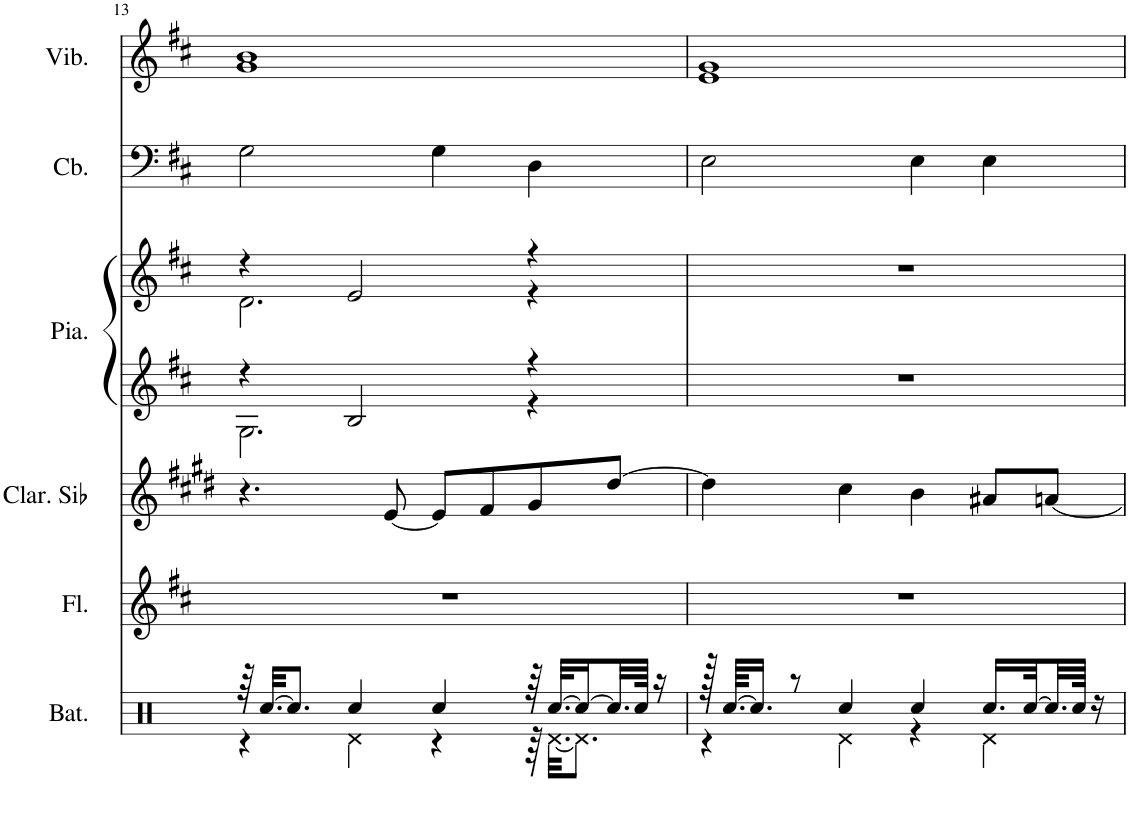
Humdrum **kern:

**kern	**kern	**kern	**kern	**kern	**kern	**kern
*part6	*part5	*part4	*part3	*part3	*part2	*part1
*staff7	*staff6	*staff5	*staff4	*staff3	*staff2	*staff1
*I"Batterie, Drums	*I"Flûte, Flute	*I"Clarinette en Sib	*I"Piano, Acoustic Grand Piano	*	*I"Contrebasse, Acoustic Bass	*I"Vibraphone, Vibraphone
*I'Bat.	*I'Fl.	*I'Clar. Sib	*I'Pia.	*	*I'Cb.	*I'Vib.
!!LO:PB:g=z
*clefX	*clefG2	*clefG2	*clefG2	*clefG2	*clefF4	*clefG2
*	*	*Trd1c2	*	*	*Trd7c12	*
*k[]	*k[f#c#]	*k[f#c#g#d#]	*k[f#c#]	*k[f#c#]	*k[f#c#]	*k[f#c#]
*M4/4	*M4/4	*M4/4	*M4/4	*M4/4	*M4/4	*M4/4
=13	=13	=13	=13	=13	=13	=13
*^	*	*	*^	*^	*	*
64r	4r	1r	4.r	4r	2.G\	4r	2.d\	2G\	1g 1b
[32.Rcc/KKL	.	.	.	.	.	.	.	.	.
8.Rcc/J]	.	.	.	.	.	.	.	.	.
4Rcc/	4Rd\	.	.	2B/	.	2e/	.	.	.
.	.	.	[8e/	.	.	.	.	.	.
4Rcc/	4r	.	8e/L]	.	.	.	.	4G\	.
.	.	.	8f#/	.	.	.	.	.	.
64r	64r	.	8g#/	4r	4r	4r	4r	4D\	.
[32.Rcc/KLL	[32.Rd\KKL	.	.	.	.	.	.	.	.
16Rcc/_	8.Rd\J]	.	.	.	.	.	.	.	.
32.Rcc/L]	.	.	[8dd#/J	.	.	.	.	.	.
64Rcc/JJJk	.	.	.	.	.	.	.	.	.
16r	.	.	.	.	.	.	.	.	.
*	*	*	*	*v	*v	*	*	*	*
*	*	*	*	*	*v	*v	*	*
=14	=14	=14	=14	=14	=14	=14	=14
128r	4r	1r	4dd#\]	1r	1r	2E\	1e 1g
[64.Rcc/KKLL	.	.	.	.	.	.	.
16.Rcc/JJ]	.	.	.	.	.	.	.
8r	.	.	.	.	.	.	.
4Rcc/	4Rd\	.	4cc#\	.	.	.	.
4Rcc/	4r	.	4b\	.	.	4E\	.
16.Rcc/LL	4Rd\	.	8a#X/L	.	.	4E\	.
[32Rcc/L	.	.	.	.	.	.	.
32.Rcc/]	.	.	[8an/J	.	.	.	.
64Rcc/JJJk	.	.	.	.	.	.	.
16r	.	.	.	.	.	.	.
*v	*v	*	*	*	*	*	*
=	=	=	=	=	=	=
*-	*-	*-	*-	*-	*-	*-
